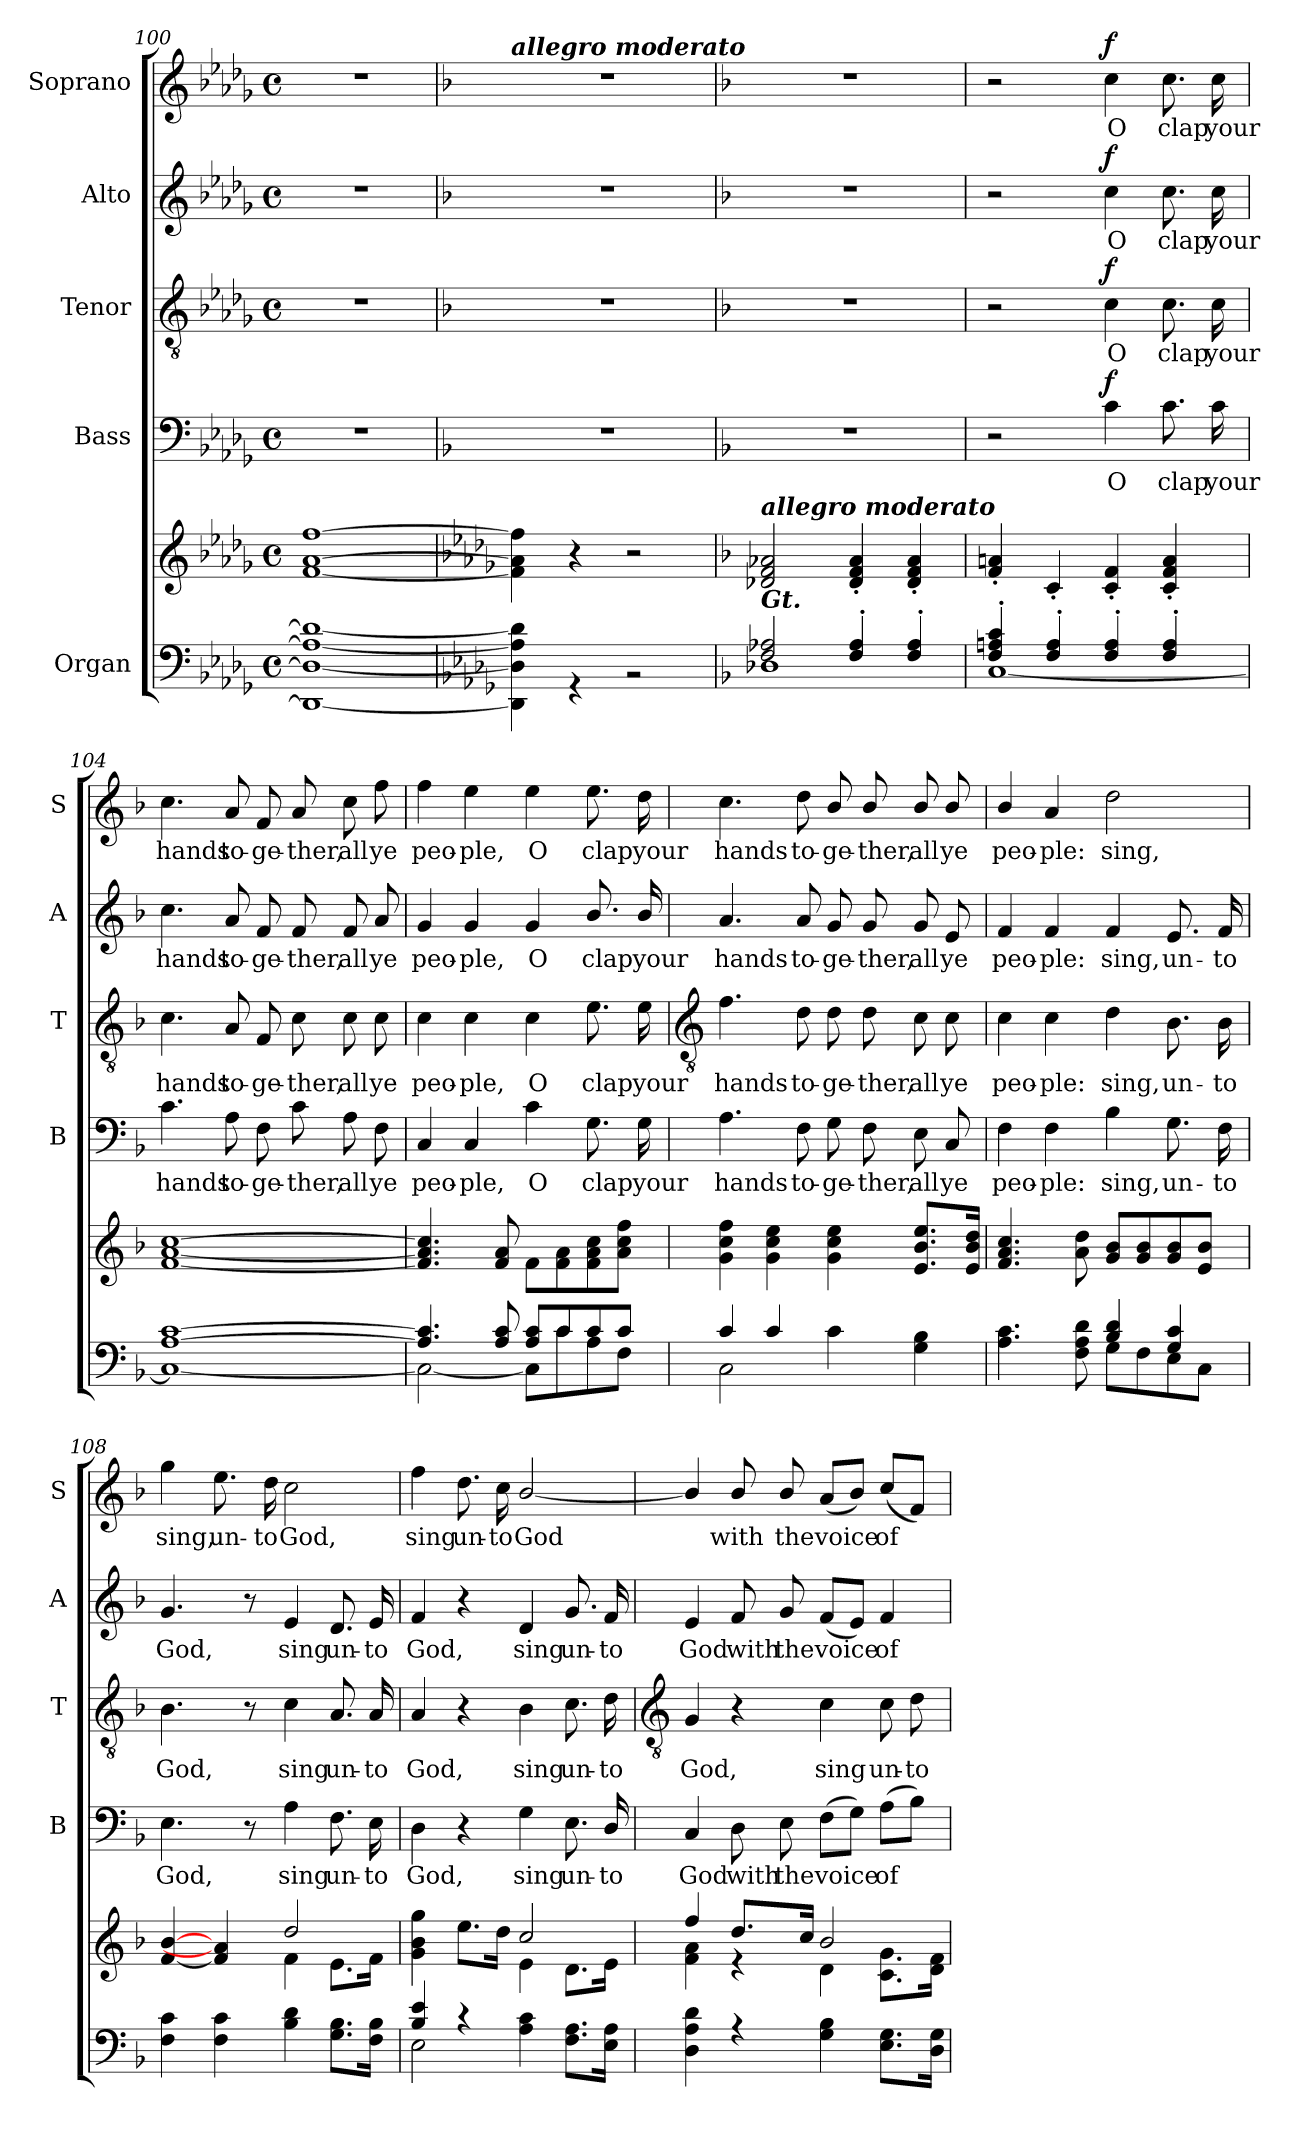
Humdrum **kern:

**kern	**kern	**dynam	**kern	**text	**dynam	**kern	**text	**dynam	**kern	**text	**dynam	**kern	**text	**dynam
*part5	*part5	*part5	*part4	*part4	*part4	*part3	*part3	*part3	*part2	*part2	*part2	*part1	*part1	*part1
*staff6	*staff5	*staff5/6	*staff4	*staff4	*staff4	*staff3	*staff3	*staff3	*staff2	*staff2	*staff2	*staff1	*staff1	*staff1
*I"Organ	*	*	*I"Bass	*	*	*I"Tenor	*	*	*I"Alto	*	*	*I"Soprano	*	*
*	*	*	*I'B	*	*	*I'T	*	*	*I'A	*	*	*I'S	*	*
!!LO:LB:g=z
*clefF4	*clefG2	*	*clefF4	*	*	*clefGv2	*	*	*clefG2	*	*	*clefG2	*	*
*k[b-e-a-d-g-]	*k[b-e-a-d-g-]	*	*k[b-e-a-d-g-]	*	*	*k[b-e-a-d-g-]	*	*	*k[b-e-a-d-g-]	*	*	*k[b-e-a-d-g-]	*	*
*D-:	*D-:	*	*D-:	*	*	*D-:	*	*	*D-:	*	*	*D-:	*	*
*M4/4	*M4/4	*	*M4/4	*	*	*M4/4	*	*	*M4/4	*	*	*M4/4	*	*
*met(c)	*met(c)	*	*met(c)	*	*	*met(c)	*	*	*met(c)	*	*	*met(c)	*	*
=100	=100	=100	=100	=100	=100	=100	=100	=100	=100	=100	=100	=100	=100	=100
*^	*	*	*	*	*	*	*	*	*	*	*	*	*	*
1ryy	1DD-\_ 1D-\_ 1A-\_ 1d-\_	[1f [1a- [1ff	.	1r	.	.	1r	.	.	1r	.	.	1r	.	.
=101	=101	=101	=101	=101	=101	=101	=101	=101	=101	=101	=101	=101	=101	=101	=101
*	*	*	*	*k[b-]	*	*	*k[b-]	*	*	*k[b-]	*	*	*k[b-]	*	*
*	*	*	*	*F:	*	*	*F:	*	*	*F:	*	*	*F:	*	*
!	!	!	!	!	!	!	!	!	!	!	!	!	!LO:TX:a:Bi:t=allegro moderato	!	!
1ryy	4DD-\] 4D-\] 4A-\] 4d-\]	4f] 4a-] 4ff]	.	1r	.	.	1r	.	.	1r	.	.	1r	.	.
.	4r	4r	.	.	.	.	.	.	.	.	.	.	.	.	.
.	2r	2r	.	.	.	.	.	.	.	.	.	.	.	.	.
=102	=102	=102	=102	=102	=102	=102	=102	=102	=102	=102	=102	=102	=102	=102	=102
*k[b-]	*	*k[b-]	*	*	*	*	*	*	*	*	*	*	*	*	*
*F:	*	*F:	*	*	*	*	*	*	*	*	*	*	*	*	*
*	*	*MM72	*	*	*	*	*	*	*	*	*	*	*	*	*
!	!	!LO:TX:a:Bi:t=allegro moderato	!	!	!	!	!	!	!	!	!	!	!	!	!
!	!	!LO:TX:b:Bi:t=Gt.	!	!	!	!	!	!	!	!	!	!	!	!	!
!	!	!	!LO:DY:b=2	!	!	!	!	!	!	!	!	!	!	!	!
!	!	!	!LO:DY:n=1:b	!	!	!	!	!	!	!	!	!	!	!	!
2F/ 2A-X/	1D-X\	2d-X 2f 2a-X	mf mf	1r	.	.	1r	.	.	1r	.	.	1r	.	.
4F/' 4A-/'	.	4d-' 4f' 4a-'	.	.	.	.	.	.	.	.	.	.	.	.	.
4F/' 4A-/'	.	4d-' 4f' 4a-'	.	.	.	.	.	.	.	.	.	.	.	.	.
=103	=103	=103	=103	=103	=103	=103	=103	=103	=103	=103	=103	=103	=103	=103	=103
4F/' 4An/' 4c/'	[1C\	4f' 4an'	.	2r	.	.	2r	.	.	2r	.	.	2r	.	.
4F/' 4A/'	.	4c'	.	.	.	.	.	.	.	.	.	.	.	.	.
!	!	!	!	!	!LO:LY:b	!LO:DY:b	!	!LO:LY:b	!LO:DY:b	!	!LO:LY:b	!LO:DY:b	!	!LO:LY:b	!LO:DY:b
4F/' 4A/'	.	4c' 4f'	.	4c	O	f	4c	O	f	4cc	O	f	4cc	O	f
!	!	!	!	!	!LO:LY:b	!	!	!LO:LY:b	!	!	!LO:LY:b	!	!	!LO:LY:b	!
4F/' 4A/'	.	4c' 4f' 4a'	.	8.c	clap	.	8.c	clap	.	8.cc	clap	.	8.cc	clap	.
!	!	!	!	!	!LO:LY:b	!	!	!LO:LY:b	!	!	!LO:LY:b	!	!	!LO:LY:b	!
.	.	.	.	16c	your	.	16c	your	.	16cc	your	.	16cc	your	.
=104	=104	=104	=104	=104	=104	=104	=104	=104	=104	=104	=104	=104	=104	=104	=104
!	!	!	!	!	!LO:LY:b	!	!	!LO:LY:b	!	!	!LO:LY:b	!	!	!LO:LY:b	!
[1A/ [1c/	1C\_	[1f [1a [1cc	.	4.c	hands	.	4.c	hands	.	4.cc	hands	.	4.cc	hands	.
!	!	!	!	!	!LO:LY:b	!	!	!LO:LY:b	!	!	!LO:LY:b	!	!	!LO:LY:b	!
.	.	.	.	8A	to-	.	8A	to-	.	8a	to-	.	8a	to-	.
!	!	!	!	!	!LO:LY:b	!	!	!LO:LY:b	!	!	!LO:LY:b	!	!	!LO:LY:b	!
.	.	.	.	8F	-ge-	.	8F	-ge-	.	8f	-ge-	.	8f	-ge-	.
!	!	!	!	!	!LO:LY:b	!	!	!LO:LY:b	!	!	!LO:LY:b	!	!	!LO:LY:b	!
.	.	.	.	8c	-ther,	.	8c	-ther,	.	8f	-ther,	.	8a	-ther,	.
!	!	!	!	!	!LO:LY:b	!	!	!LO:LY:b	!	!	!LO:LY:b	!	!	!LO:LY:b	!
.	.	.	.	8A	all	.	8c	all	.	8f	all	.	8cc	all	.
!	!	!	!	!	!LO:LY:b	!	!	!LO:LY:b	!	!	!LO:LY:b	!	!	!LO:LY:b	!
.	.	.	.	8F	ye	.	8c	ye	.	8a	ye	.	8ff	ye	.
=105	=105	=105	=105	=105	=105	=105	=105	=105	=105	=105	=105	=105	=105	=105	=105
!	!	!	!	!	!LO:LY:b	!	!	!LO:LY:b	!	!	!LO:LY:b	!	!	!LO:LY:b	!
4.A/] 4.c/]	2C\_	4.f] 4.a] 4.cc]	.	4C	peo-	.	4c	peo-	.	4g	peo-	.	4ff	peo-	.
!	!	!	!	!	!LO:LY:b	!	!	!LO:LY:b	!	!	!LO:LY:b	!	!	!LO:LY:b	!
.	.	.	.	4C	-ple,	.	4c	-ple,	.	4g	-ple,	.	4ee	-ple,	.
8A/ 8c/	.	8f 8a	.	.	.	.	.	.	.	.	.	.	.	.	.
!	!	!	!	!	!LO:LY:b	!	!	!LO:LY:b	!	!	!LO:LY:b	!	!	!LO:LY:b	!
8A/ 8c/L	8C\L]	8fL	.	4c	O	.	4c	O	.	4g	O	.	4ee	O	.
8c/	8c\	8f 8a	.	.	.	.	.	.	.	.	.	.	.	.	.
!	!	!	!	!	!LO:LY:b	!	!	!LO:LY:b	!	!	!LO:LY:b	!	!	!LO:LY:b	!
8c/	8A\	8f 8a 8cc	.	8.G	clap	.	8.e	clap	.	8.b-/	clap	.	8.ee	clap	.
8c/J	8F\J	8a 8cc 8ffJ	.	.	.	.	.	.	.	.	.	.	.	.	.
!	!	!	!	!	!LO:LY:b	!	!	!LO:LY:b	!	!	!LO:LY:b	!	!	!LO:LY:b	!
.	.	.	.	16G	your	.	16e	your	.	16b-/	your	.	16dd	your	.
!!LO:LB:g=z
=106	=106	=106	=106	=106	=106	=106	=106	=106	=106	=106	=106	=106	=106	=106	=106
*	*	*	*	*	*	*	*clefGv2	*	*	*	*	*	*	*	*
!	!	!	!	!	!LO:LY:b	!	!	!LO:LY:b	!	!	!LO:LY:b	!	!	!LO:LY:b	!
4c/	2C\	4g 4cc 4ff	.	4.A	hands	.	4.f	hands	.	4.a	hands	.	4.cc	hands	.
4c/	.	4g 4cc 4ee	.	.	.	.	.	.	.	.	.	.	.	.	.
!	!	!	!	!	!LO:LY:b	!	!	!LO:LY:b	!	!	!LO:LY:b	!	!	!LO:LY:b	!
.	.	.	.	8F	to-	.	8d	to-	.	8a	to-	.	8dd	to-	.
!	!	!	!	!	!LO:LY:b	!	!	!LO:LY:b	!	!	!LO:LY:b	!	!	!LO:LY:b	!
4c\	2ryy	4g 4cc 4ee	.	8G	-ge-	.	8d	-ge-	.	8g	-ge-	.	8b-/	-ge-	.
!	!	!	!	!	!LO:LY:b	!	!	!LO:LY:b	!	!	!LO:LY:b	!	!	!LO:LY:b	!
.	.	.	.	8F	-ther,	.	8d	-ther,	.	8g	-ther,	.	8b-/	-ther,	.
!	!	!	!	!	!LO:LY:b	!	!	!LO:LY:b	!	!	!LO:LY:b	!	!	!LO:LY:b	!
4G\ 4B-\	.	8.e 8.b- 8.eeL	.	8E	all	.	8c	all	.	8g	all	.	8b-/	all	.
!	!	!	!	!	!LO:LY:b	!	!	!LO:LY:b	!	!	!LO:LY:b	!	!	!LO:LY:b	!
.	.	.	.	8C	ye	.	8c	ye	.	8e	ye	.	8b-/	ye	.
.	.	16e 16b- 16ddJ	.	.	.	.	.	.	.	.	.	.	.	.	.
!!LO:LB:g=z
=107	=107	=107	=107	=107	=107	=107	=107	=107	=107	=107	=107	=107	=107	=107	=107
*	*	*^	*	*	*	*	*	*	*	*	*	*	*	*	*
!	!	!	!	!	!	!LO:LY:b	!	!	!LO:LY:b	!	!	!LO:LY:b	!	!	!LO:LY:b	!
4.A\ 4.c\	2ryy	4.f/ 4.a/ 4.cc/	1ryy	.	4F	peo-	.	4c	peo-	.	4f	peo-	.	4b-/	peo-	.
!	!	!	!	!	!	!LO:LY:b	!	!	!LO:LY:b	!	!	!LO:LY:b	!	!	!LO:LY:b	!
.	.	.	.	.	4F	-ple:	.	4c	-ple:	.	4f	-ple:	.	4a	-ple:	.
8F\ 8A\ 8d\	.	8a\ 8dd\	.	.	.	.	.	.	.	.	.	.	.	.	.	.
!	!	!	!	!	!	!LO:LY:b	!	!	!LO:LY:b	!	!	!LO:LY:b	!	!	!LO:LY:b	!
4B-/ 4d/	8G\L	8g/ 8b-/L	.	.	4B-	sing,	.	4d	sing,	.	4f	sing,	.	2dd	sing,	.
.	8F\	8g/ 8b-/	.	.	.	.	.	.	.	.	.	.	.	.	.	.
!	!	!	!	!	!	!LO:LY:b	!	!	!LO:LY:b	!	!	!LO:LY:b	!	!	!	!
4G/ 4c/	8E\	8g/ 8b-/	.	.	8.G	un-	.	8.B-	un-	.	8.e	un-	.	.	.	.
.	8C\J	8e/ 8b-/J	.	.	.	.	.	.	.	.	.	.	.	.	.	.
!	!	!	!	!	!	!LO:LY:b	!	!	!LO:LY:b	!	!	!LO:LY:b	!	!	!	!
.	.	.	.	.	16F	-to	.	16B-	-to	.	16f	-to	.	.	.	.
=108	=108	=108	=108	=108	=108	=108	=108	=108	=108	=108	=108	=108	=108	=108	=108	=108
!	!	!	!	!	!	!LO:LY:b	!	!	!LO:LY:b	!	!	!LO:LY:b	!	!	!LO:LY:b	!
4F\ 4c\	1ryy	[4f/ [4b-/	2ryy	.	4.E	God,	.	4.B-	God,	.	4.g	God,	.	4gg	sing,	.
!	!	!	!	!	!	!	!	!	!	!	!	!	!	!	!LO:LY:b	!
4F\ 4c\	.	4f/] 4a/]	.	.	.	.	.	.	.	.	.	.	.	8.ee	un-	.
.	.	.	.	.	8r	.	.	8r	.	.	8r	.	.	.	.	.
!	!	!	!	!	!	!	!	!	!	!	!	!	!	!	!LO:LY:b	!
.	.	.	.	.	.	.	.	.	.	.	.	.	.	16dd	-to	.
!	!	!	!	!	!	!LO:LY:b	!	!	!LO:LY:b	!	!	!LO:LY:b	!	!	!LO:LY:b	!
4B-\ 4d\	.	2dd/	4f\	.	4A	sing	.	4c	sing	.	4e	sing	.	2cc	God,	.
!	!	!	!	!	!	!LO:LY:b	!	!	!LO:LY:b	!	!	!LO:LY:b	!	!	!	!
8.G\ 8.B-\L	.	.	8.e\L	.	8.F	un-	.	8.A	un-	.	8.d	un-	.	.	.	.
!	!	!	!	!	!	!LO:LY:b	!	!	!LO:LY:b	!	!	!LO:LY:b	!	!	!	!
16F\ 16B-\J	.	.	16f\J	.	16E	-to	.	16A	-to	.	16e	-to	.	.	.	.
=109	=109	=109	=109	=109	=109	=109	=109	=109	=109	=109	=109	=109	=109	=109	=109	=109
!	!	!	!	!	!	!LO:LY:b	!	!	!LO:LY:b	!	!	!LO:LY:b	!	!	!LO:LY:b	!
4B-/ 4e/	2E\	4g\ 4b-\ 4gg\	2ryy	.	4D	God,	.	4A	God,	.	4f	God,	.	4ff	sing	.
!	!	!	!	!	!	!	!	!	!	!	!	!	!	!	!LO:LY:b	!
4r	.	8.ee\L	.	.	4r	.	.	4r	.	.	4r	.	.	8.dd	un-	.
!	!	!	!	!	!	!	!	!	!	!	!	!	!	!	!LO:LY:b	!
.	.	16dd\J	.	.	.	.	.	.	.	.	.	.	.	16cc	-to	.
!	!	!	!	!	!	!LO:LY:b	!	!	!LO:LY:b	!	!	!LO:LY:b	!	!	!LO:LY:b	!
4A\ 4c\	2ryy	2cc/	4e\	.	4G	sing	.	4B-	sing	.	4d	sing	.	[2b-/	God	.
!	!	!	!	!	!	!LO:LY:b	!	!	!LO:LY:b	!	!	!LO:LY:b	!	!	!	!
8.F\ 8.A\L	.	.	8.d\L	.	8.E	un-	.	8.c	un-	.	8.g	un-	.	.	.	.
!	!	!	!	!	!	!LO:LY:b	!	!	!LO:LY:b	!	!	!LO:LY:b	!	!	!	!
16E\ 16A\J	.	.	16e\J	.	16D/	-to	.	16d	-to	.	16f	-to	.	.	.	.
!!LO:LB:g=z
=110	=110	=110	=110	=110	=110	=110	=110	=110	=110	=110	=110	=110	=110	=110	=110	=110
*	*	*	*	*	*	*	*	*clefGv2	*	*	*	*	*	*	*	*
!	!	!	!	!	!	!LO:LY:b	!	!	!LO:LY:b	!	!	!LO:LY:b	!	!	!	!
4D\ 4A\ 4d\	1ryy	4ff/	4f\ 4a\	.	4C	God	.	4G	God,	.	4e	God	.	4b-/]	.	.
!	!	!	!	!	!	!LO:LY:b	!	!	!	!	!	!LO:LY:b	!	!	!LO:LY:b	!
4r	.	8.dd/L	4r	.	8D	with	.	4r	.	.	8f	with	.	8b-/	with	.
!	!	!	!	!	!	!LO:LY:b	!	!	!	!	!	!LO:LY:b	!	!	!LO:LY:b	!
.	.	.	.	.	8E	the	.	.	.	.	8g	the	.	8b-/	the	.
.	.	16cc/J	.	.	.	.	.	.	.	.	.	.	.	.	.	.
!	!	!	!	!	!	!LO:LY:b	!	!	!LO:LY:b	!	!	!LO:LY:b	!	!	!LO:LY:b	!
4G\ 4B-\	.	2b-/	4d\	.	(>8FL	voice	.	4c	sing	.	(<8fL	voice	.	(<8aL	voice	.
.	.	.	.	.	8GJ)	.	.	.	.	.	8eJ)	.	.	8b-J)	.	.
!	!	!	!	!	!	!LO:LY:b	!	!	!LO:LY:b	!	!	!LO:LY:b	!	!	!LO:LY:b	!
8.E\ 8.G\L	.	.	8.c\ 8.g\L	.	(>8AL	of	.	8c	un-	.	4f	of	.	(8ccL	of	.
!	!	!	!	!	!	!	!	!	!LO:LY:b	!	!	!	!	!	!	!
.	.	.	.	.	8B-J)	.	.	8d	-to	.	.	.	.	8fJ)	.	.
16D\ 16G\J	.	.	16d\ 16f\J	.	.	.	.	.	.	.	.	.	.	.	.	.
*v	*v	*	*	*	*	*	*	*	*	*	*	*	*	*	*	*
*	*v	*v	*	*	*	*	*	*	*	*	*	*	*	*	*
=	=	=	=	=	=	=	=	=	=	=	=	=	=	=
*-	*-	*-	*-	*-	*-	*-	*-	*-	*-	*-	*-	*-	*-	*-
